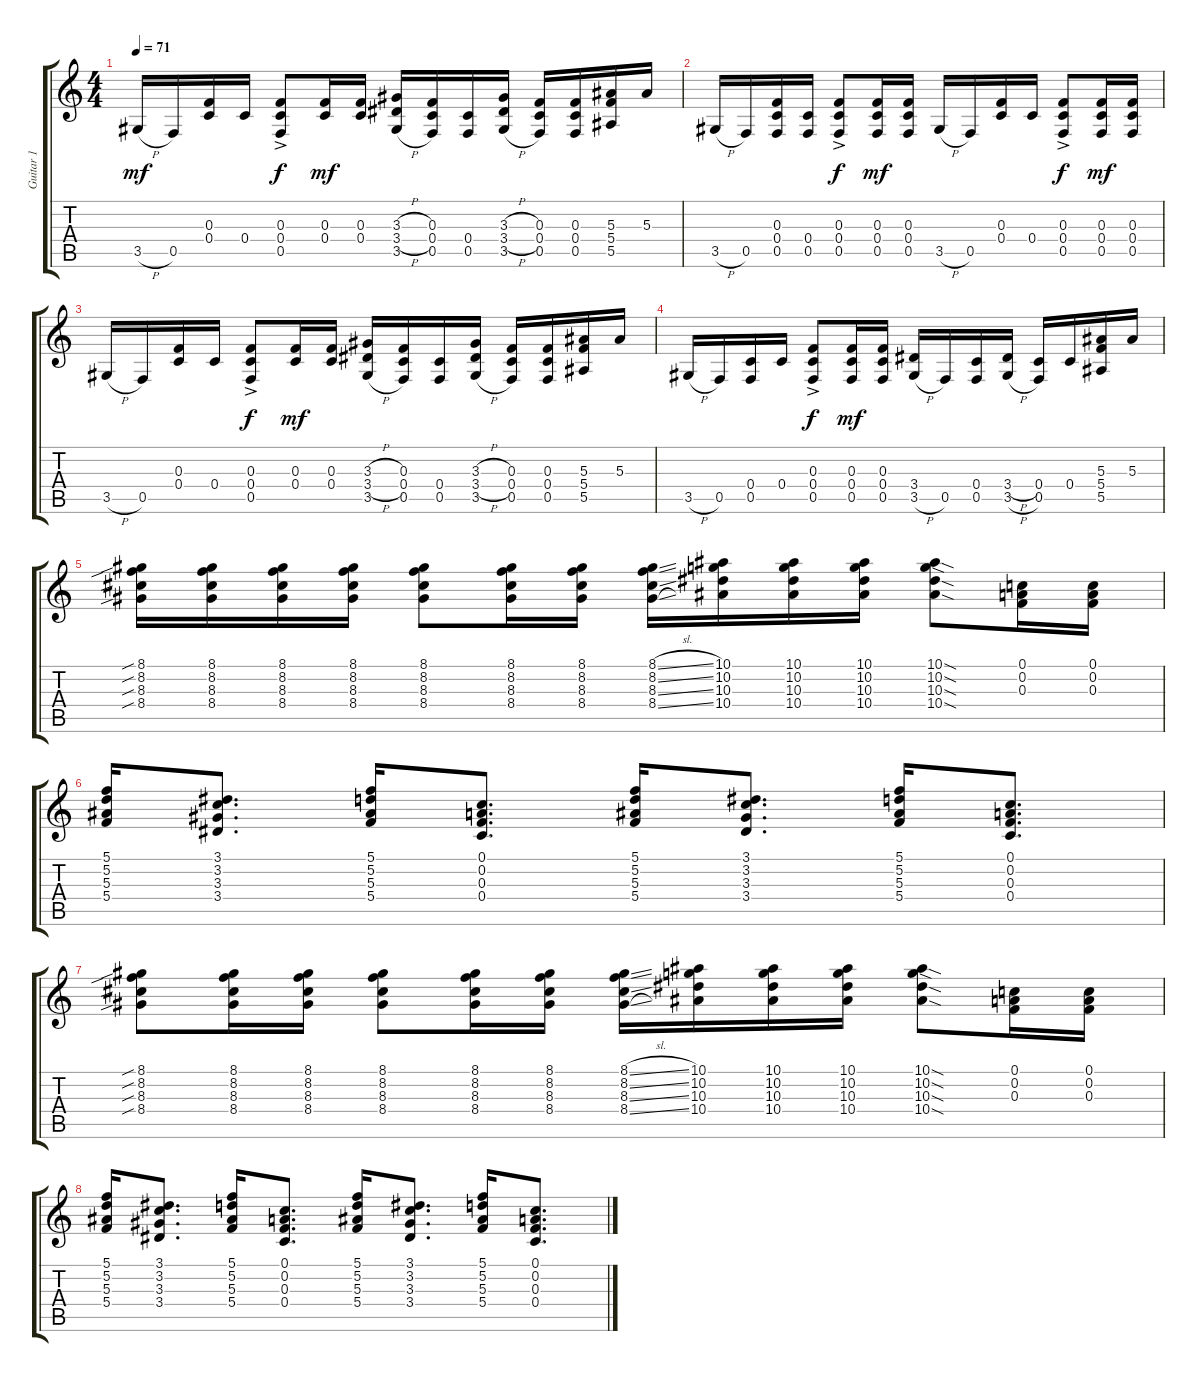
\track ("Guitar 1" "Guitar 1") {instrument electricguitarclean}
\staff {score tabs}
\tuning (C4 A3 F3 C3 F2 C2) {hide}
\ts (4 4)
\tempo 71
\clef g2
\ks c
3.5{h}.16{dy mf} 0.5.16 (0.3 0.4).16 0.4.16 (0.3{ac} 0.4{ac} 0.5{ac}).8{dy f} (0.3 0.4).16{dy mf} (0.3 0.4).16 (3.3{h} 3.4{h} 3.5{h}).16 (0.3 0.4 0.5).16 (0.4 0.5).16 (3.3{h} 3.4{h} 3.5{h}).16 (0.3 0.4 0.5).16 (0.3 0.4 0.5).16 (5.3 5.4 5.5).16 5.3.16 |
3.5{h}.16 0.5.16 (0.3 0.4 0.5).16 (0.4 0.5).16 (0.3{ac} 0.4{ac} 0.5{ac}).8{dy f} (0.3 0.4 0.5).16{dy mf} (0.3 0.4 0.5).16 3.5{h}.16 0.5.16 (0.3 0.4).16 0.4.16 (0.3{ac} 0.4{ac} 0.5{ac}).8{dy f} (0.3 0.4 0.5).16{dy mf} (0.3 0.4 0.5).16 |
3.5{h}.16 0.5.16 (0.3 0.4).16 0.4.16 (0.3{ac} 0.4{ac} 0.5{ac}).8{dy f} (0.3 0.4).16{dy mf} (0.3 0.4).16 (3.3{h} 3.4{h} 3.5{h}).16 (0.3 0.4 0.5).16 (0.4 0.5).16 (3.3{h} 3.4{h} 3.5{h}).16 (0.3 0.4 0.5).16 (0.3 0.4 0.5).16 (5.3 5.4 5.5).16 5.3.16 |
3.5{h}.16 0.5.16 (0.4 0.5).16 0.4.16 (0.3{ac} 0.4{ac} 0.5{ac}).8{dy f} (0.3 0.4 0.5).16{dy mf} (0.3 0.4 0.5).16 (3.4 3.5{h}).16 0.5.16 (0.4 0.5).16 (3.4{h} 3.5{h}).16 (0.4 0.5).16 0.4.16 (5.3 5.4 5.5).16 5.3.16 |
(8.1{sib} 8.2{sib} 8.3{sib} 8.4{sib}).16 (8.1 8.2 8.3 8.4).16 (8.1 8.2 8.3 8.4).16 (8.1 8.2 8.3 8.4).16 (8.1 8.2 8.3 8.4).8 (8.1 8.2 8.3 8.4).16 (8.1 8.2 8.3 8.4).16 (8.1{sl} 8.2{sl} 8.3{sl} 8.4{sl}).16 (10.1 10.2 10.3 10.4).16 (10.1 10.2 10.3 10.4).16 (10.1 10.2 10.3 10.4).16 (10.1{sod} 10.2{sod} 10.3{sod} 10.4{sod}).8 (0.1 0.2 0.3).16 (0.1 0.2 0.3).16 |
(5.1 5.2 5.3 5.4).16 (3.1 3.2 3.3 3.4).8{d} (5.1 5.2 5.3 5.4).16 (0.1 0.2 0.3 0.4).8{d} (5.1 5.2 5.3 5.4).16 (3.1 3.2 3.3 3.4).8{d} (5.1 5.2 5.3 5.4).16 (0.1 0.2 0.3 0.4).8{d} |
(8.1{sib} 8.2{sib} 8.3{sib} 8.4{sib}).8 (8.1 8.2 8.3 8.4).16 (8.1 8.2 8.3 8.4).16 (8.1 8.2 8.3 8.4).8 (8.1 8.2 8.3 8.4).16 (8.1 8.2 8.3 8.4).16 (8.1{sl} 8.2{sl} 8.3{sl} 8.4{sl}).16 (10.1 10.2 10.3 10.4).16 (10.1 10.2 10.3 10.4).16 (10.1 10.2 10.3 10.4).16 (10.1{sod} 10.2{sod} 10.3{sod} 10.4{sod}).8 (0.1 0.2 0.3).16 (0.1 0.2 0.3).16 |
(5.1 5.2 5.3 5.4).16 (3.1 3.2 3.3 3.4).8{d} (5.1 5.2 5.3 5.4).16 (0.1 0.2 0.3 0.4).8{d} (5.1 5.2 5.3 5.4).16 (3.1 3.2 3.3 3.4).8{d} (5.1 5.2 5.3 5.4).16 (0.1 0.2 0.3 0.4).8{d}
